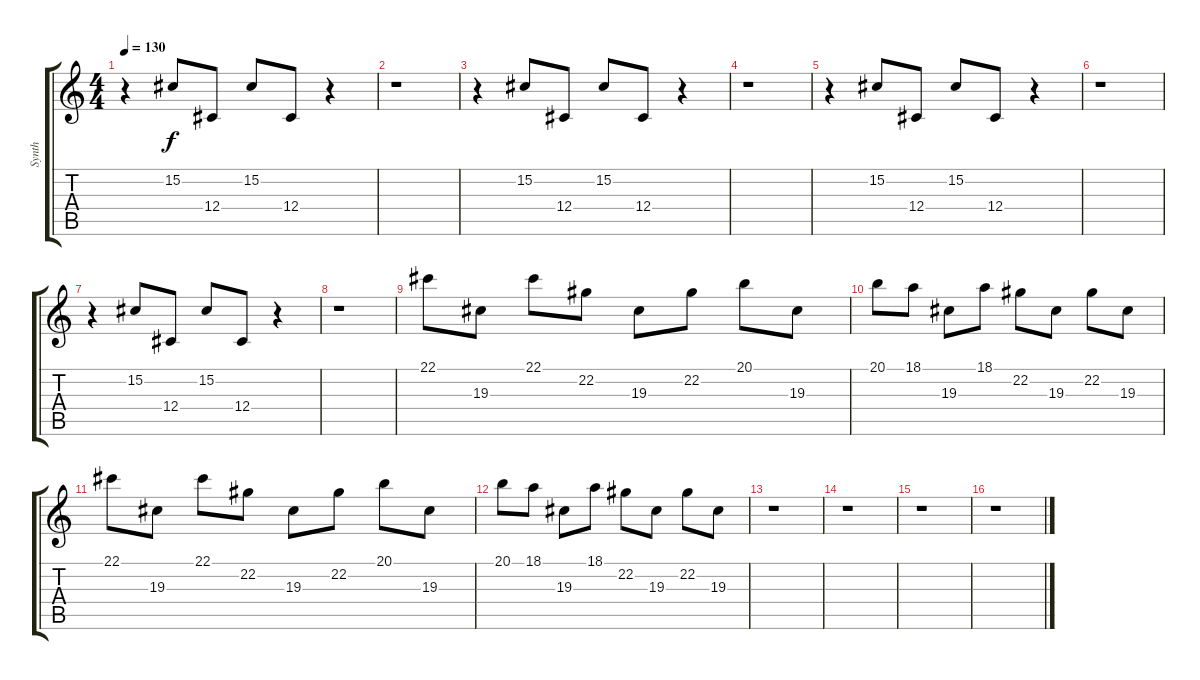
\track ("Synth" "Synth") {instrument lead1square}
\staff {score tabs}
\tuning (Eb4 Bb3 Gb3 Db3 Ab2 Db2) {hide}
\ts (4 4)
\tempo 130
\clef g2
\ks c
r.4{dy f} 15.2.8{instrument lead2sawtooth} 12.4.8 15.2.8 12.4.8 r.4 |
r.1 |
r.4 15.2.8{instrument lead2sawtooth} 12.4.8 15.2.8 12.4.8 r.4 |
r.1 |
r.4 15.2.8{instrument lead2sawtooth} 12.4.8 15.2.8 12.4.8 r.4 |
r.1 |
r.4 15.2.8{instrument lead2sawtooth} 12.4.8 15.2.8 12.4.8 r.4 |
r.1{instrument lead1square} |
22.1.8 19.3.8 22.1.8 22.2.8 19.3.8 22.2.8 20.1.8 19.3.8 |
20.1.8 18.1.8 19.3.8 18.1.8 22.2.8 19.3.8 22.2.8 19.3.8 |
22.1.8 19.3.8 22.1.8 22.2.8 19.3.8 22.2.8 20.1.8 19.3.8 |
20.1.8 18.1.8 19.3.8 18.1.8 22.2.8 19.3.8 22.2.8 19.3.8 |
r.1 |
r.1 |
r.1 |
r.1
